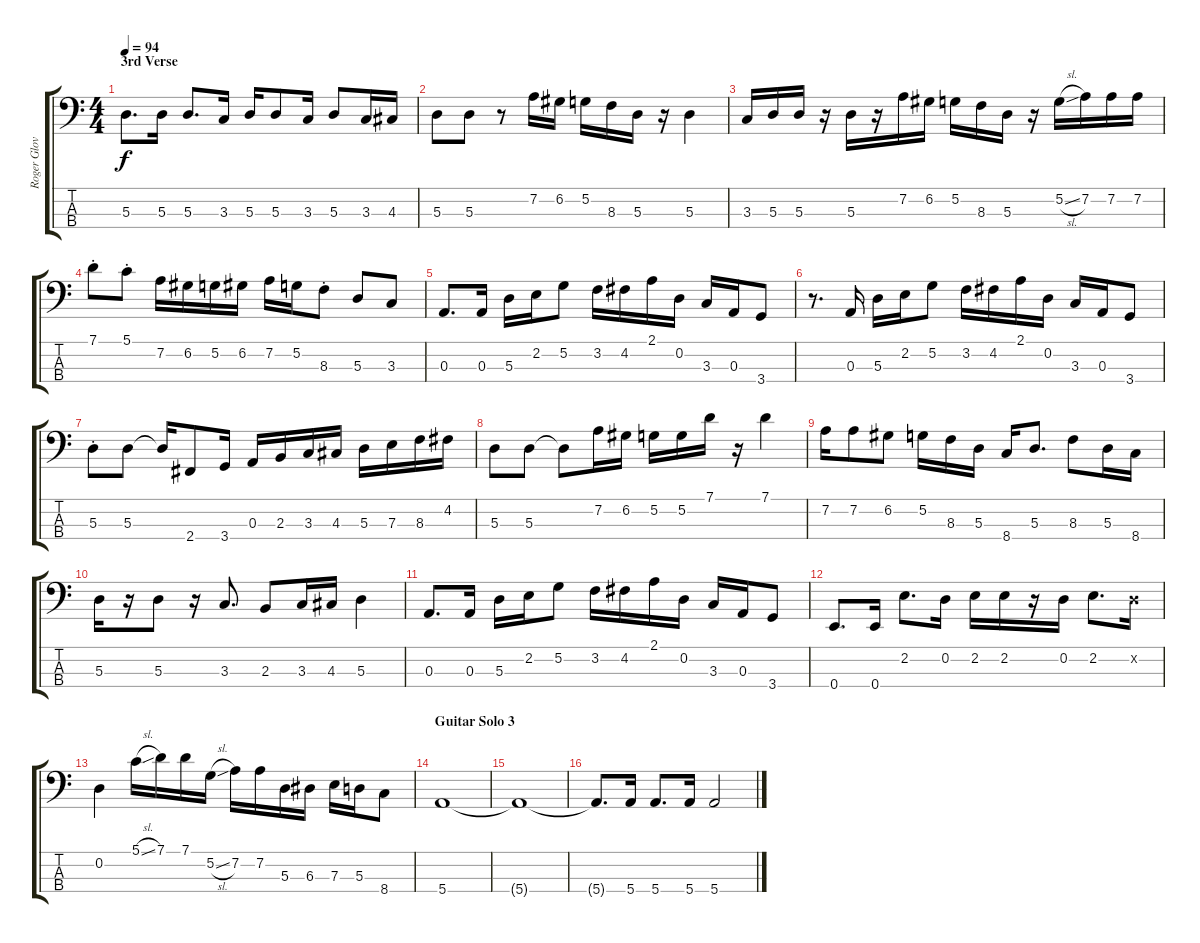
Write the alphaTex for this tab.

\track ("Roger Glover (Bass)" "Roger Glov") {instrument electricbassfinger}
\staff {score tabs}
\tuning (G2 D2 A1 E1) {hide}
\ts (4 4)
\section ("" "3rd Verse")
\tempo 94
\clef f4
\ks c
5.3.8{d dy f} 5.3.16 5.3.8{d} 3.3.16 5.3.16 5.3.8 3.3.16 5.3.8 3.3.16 4.3.16 |
5.3.8 5.3.8 r.8 7.2.16 6.2.16 5.2.16 8.3.16 5.3.16 r.16 5.3.4 |
3.3.16 5.3.16 5.3.16 r.16 5.3.16 r.16 7.2.16 6.2.16 5.2.16 8.3.16 5.3.16 r.16 5.2{sl}.16 7.2.16 7.2.16 7.2.16 |
7.1{st}.8 5.1{st}.8 7.2.16 6.2.16 5.2.16 6.2.16 7.2.16 5.2.16 8.3{st}.8 5.3.8 3.3.8 |
0.3.8{d} 0.3.16 5.3.16 2.2.16 5.2.8 3.2.16 4.2.16 2.1.16 0.2.16 3.3.16 0.3.16 3.4.8 |
r.8{d} 0.3.16 5.3.16 2.2.16 5.2.8 3.2.16 4.2.16 2.1.16 0.2.16 3.3.16 0.3.16 3.4.8 |
5.3{st}.8 5.3.8 5.3{t}.16 2.4.8 3.4.16 0.3.16 2.3.16 3.3.16 4.3.16 5.3.16 7.3.16 8.3.16 4.2.16 |
5.3.8 5.3.8 5.3{t}.8 7.2.16 6.2.16 5.2.16 5.2.16 7.1.16 r.16 7.1.4 |
7.2.16 7.2.8 6.2.8 5.2.16 8.3.16 5.3.16 8.4.16 5.3.8{d} 8.3.8 5.3.16 8.4.16 |
5.3.16 r.16 5.3.8 r.16 3.3.8{d} 2.3.8 3.3.16 4.3.16 5.3.4 |
0.3.8{d} 0.3.16 5.3.16 2.2.16 5.2.8 3.2.16 4.2.16 2.1.16 0.2.16 3.3.16 0.3.16 3.4.8 |
0.4.8{d} 0.4.16 2.2.8{d} 0.2.16 2.2.16 2.2.16 r.16 0.2.16 2.2.8{d} 0.2{x}.16 |
0.2.4 5.1{sl}.16 7.1.16 7.1.16 5.2{sl}.16 7.2.16 7.2.16 5.3.16 6.3.16 7.3.16 5.3.16 8.4.8 |
\section ("" "Guitar Solo 3")
5.4.1 |
5.4{t}.1 |
5.4{t}.8{d} 5.4.16 5.4.8{d} 5.4.16 5.4.2
